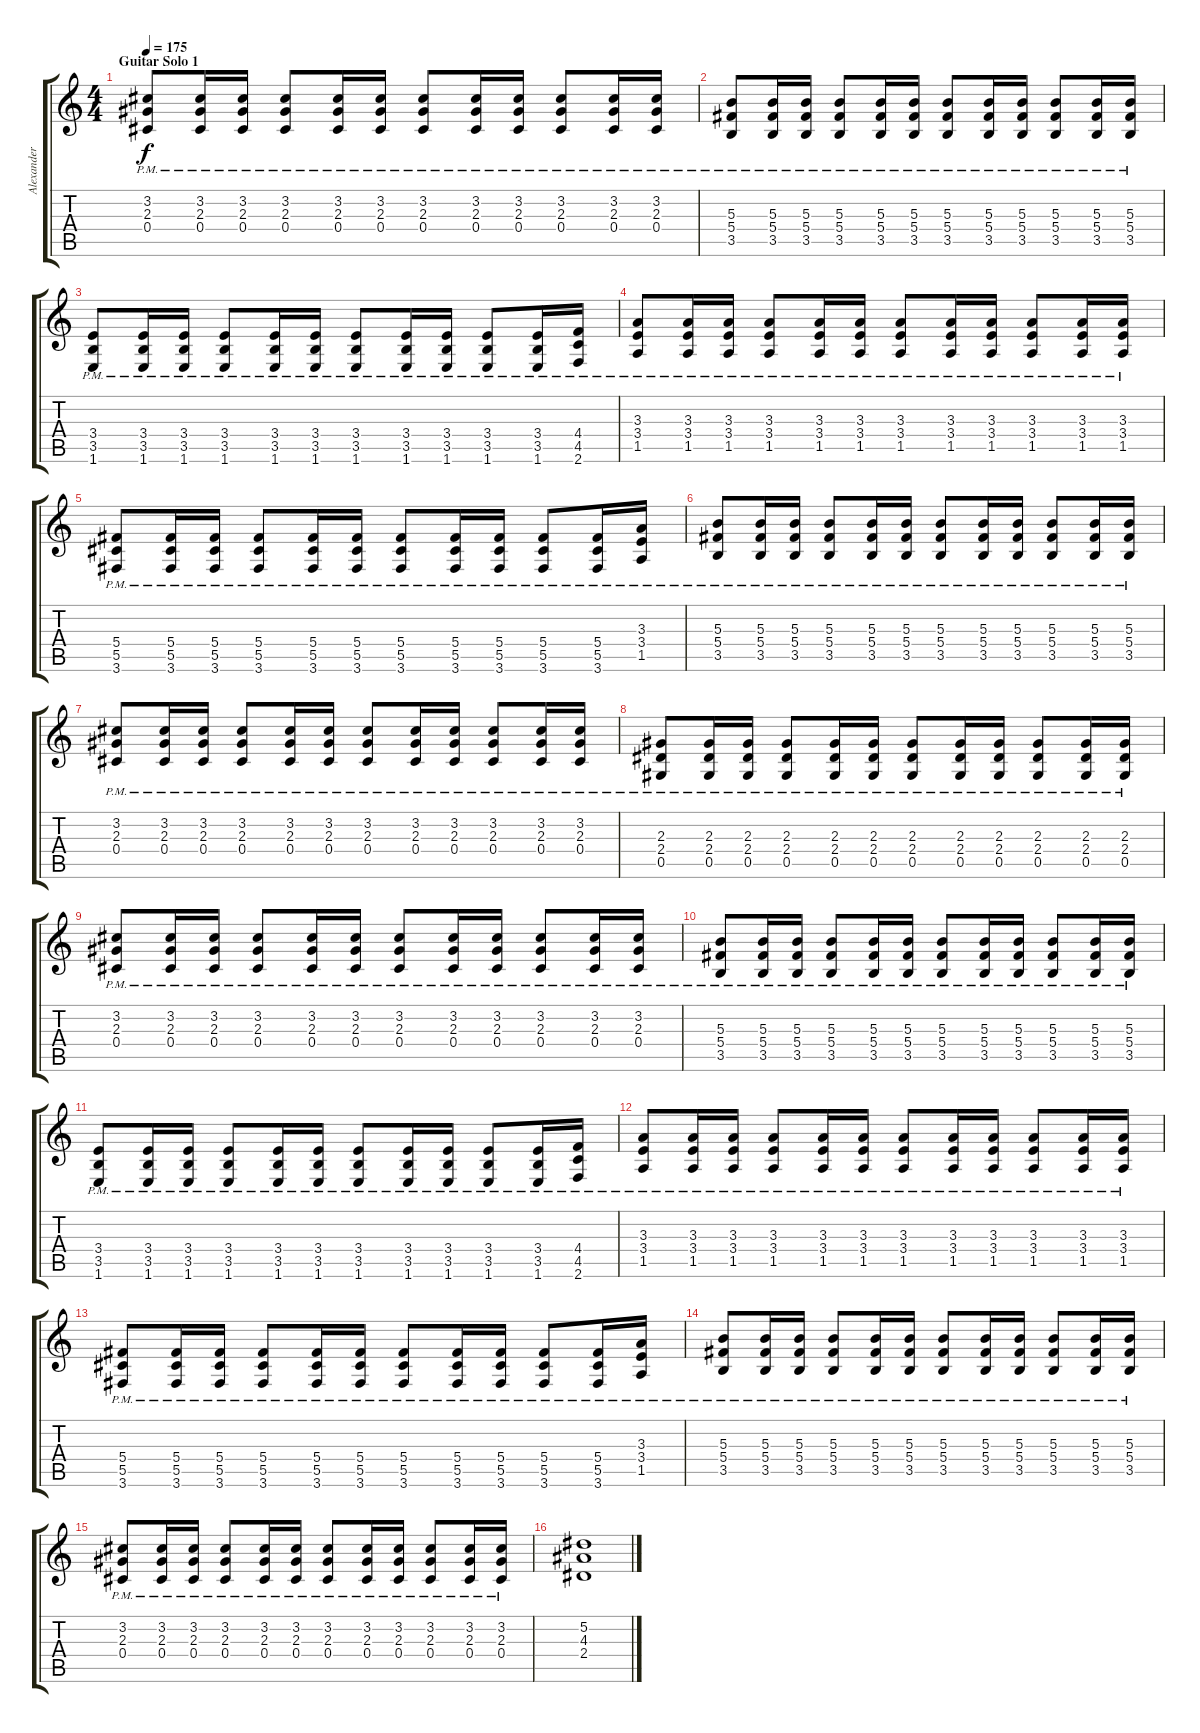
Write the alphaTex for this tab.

\track ("Alexander Kuopalla" "Alexander ") {instrument distortionguitar}
\staff {score tabs}
\tuning (Eb4 Bb3 Gb3 Db3 Ab2 Eb2) {hide}
\ts (4 4)
\section ("" "Guitar Solo 1")
\tempo 175
\clef g2
\ks c
(3.2{pm} 2.3{pm} 0.4{pm}).8{dy f} (3.2{pm} 2.3{pm} 0.4{pm}).16 (3.2{pm} 2.3{pm} 0.4{pm}).16 (3.2{pm} 2.3{pm} 0.4{pm}).8 (3.2{pm} 2.3{pm} 0.4{pm}).16 (3.2{pm} 2.3{pm} 0.4{pm}).16 (3.2{pm} 2.3{pm} 0.4{pm}).8 (3.2{pm} 2.3{pm} 0.4{pm}).16 (3.2{pm} 2.3{pm} 0.4{pm}).16 (3.2{pm} 2.3{pm} 0.4{pm}).8 (3.2{pm} 2.3{pm} 0.4{pm}).16 (3.2{pm} 2.3{pm} 0.4{pm}).16 |
(5.3{pm} 5.4{pm} 3.5{pm}).8 (5.3{pm} 5.4{pm} 3.5{pm}).16 (5.3{pm} 5.4{pm} 3.5{pm}).16 (5.3{pm} 5.4{pm} 3.5{pm}).8 (5.3{pm} 5.4{pm} 3.5{pm}).16 (5.3{pm} 5.4{pm} 3.5{pm}).16 (5.3{pm} 5.4{pm} 3.5{pm}).8 (5.3{pm} 5.4{pm} 3.5{pm}).16 (5.3{pm} 5.4{pm} 3.5{pm}).16 (5.3{pm} 5.4{pm} 3.5{pm}).8 (5.3{pm} 5.4{pm} 3.5{pm}).16 (5.3{pm} 5.4{pm} 3.5{pm}).16 |
(3.4{pm} 3.5{pm} 1.6{pm}).8 (3.4{pm} 3.5{pm} 1.6{pm}).16 (3.4{pm} 3.5{pm} 1.6{pm}).16 (3.4{pm} 3.5{pm} 1.6{pm}).8 (3.4{pm} 3.5{pm} 1.6{pm}).16 (3.4{pm} 3.5{pm} 1.6{pm}).16 (3.4{pm} 3.5{pm} 1.6{pm}).8 (3.4{pm} 3.5{pm} 1.6{pm}).16 (3.4{pm} 3.5{pm} 1.6{pm}).16 (3.4{pm} 3.5{pm} 1.6{pm}).8 (3.4{pm} 3.5{pm} 1.6{pm}).16 (4.4{pm} 4.5{pm} 2.6{pm}).16 |
(3.3{pm} 3.4{pm} 1.5{pm}).8 (3.3{pm} 3.4{pm} 1.5{pm}).16 (3.3{pm} 3.4{pm} 1.5{pm}).16 (3.3{pm} 3.4{pm} 1.5{pm}).8 (3.3{pm} 3.4{pm} 1.5{pm}).16 (3.3{pm} 3.4{pm} 1.5{pm}).16 (3.3{pm} 3.4{pm} 1.5{pm}).8 (3.3{pm} 3.4{pm} 1.5{pm}).16 (3.3{pm} 3.4{pm} 1.5{pm}).16 (3.3{pm} 3.4{pm} 1.5{pm}).8 (3.3{pm} 3.4{pm} 1.5{pm}).16 (3.3{pm} 3.4{pm} 1.5{pm}).16 |
(5.4{pm} 5.5{pm} 3.6{pm}).8 (5.4{pm} 5.5{pm} 3.6{pm}).16 (5.4{pm} 5.5{pm} 3.6{pm}).16 (5.4{pm} 5.5{pm} 3.6{pm}).8 (5.4{pm} 5.5{pm} 3.6{pm}).16 (5.4{pm} 5.5{pm} 3.6{pm}).16 (5.4{pm} 5.5{pm} 3.6{pm}).8 (5.4{pm} 5.5{pm} 3.6{pm}).16 (5.4{pm} 5.5{pm} 3.6{pm}).16 (5.4{pm} 5.5{pm} 3.6{pm}).8 (5.4{pm} 5.5{pm} 3.6{pm}).16 (3.3 3.4{pm} 1.5{pm}).16 |
(5.3{pm} 5.4{pm} 3.5{pm}).8 (5.3{pm} 5.4{pm} 3.5{pm}).16 (5.3{pm} 5.4{pm} 3.5{pm}).16 (5.3{pm} 5.4{pm} 3.5{pm}).8 (5.3{pm} 5.4{pm} 3.5{pm}).16 (5.3{pm} 5.4{pm} 3.5{pm}).16 (5.3{pm} 5.4{pm} 3.5{pm}).8 (5.3{pm} 5.4{pm} 3.5{pm}).16 (5.3{pm} 5.4{pm} 3.5{pm}).16 (5.3{pm} 5.4{pm} 3.5{pm}).8 (5.3{pm} 5.4{pm} 3.5{pm}).16 (5.3{pm} 5.4{pm} 3.5{pm}).16 |
(3.2{pm} 2.3{pm} 0.4{pm}).8 (3.2{pm} 2.3{pm} 0.4{pm}).16 (3.2{pm} 2.3{pm} 0.4{pm}).16 (3.2{pm} 2.3{pm} 0.4{pm}).8 (3.2{pm} 2.3{pm} 0.4{pm}).16 (3.2{pm} 2.3{pm} 0.4{pm}).16 (3.2{pm} 2.3{pm} 0.4{pm}).8 (3.2{pm} 2.3{pm} 0.4{pm}).16 (3.2{pm} 2.3{pm} 0.4{pm}).16 (3.2{pm} 2.3{pm} 0.4{pm}).8 (3.2{pm} 2.3{pm} 0.4{pm}).16 (3.2{pm} 2.3{pm} 0.4{pm}).16 |
(2.3{pm} 2.4{pm} 0.5{pm}).8 (2.3{pm} 2.4{pm} 0.5{pm}).16 (2.3{pm} 2.4{pm} 0.5{pm}).16 (2.3{pm} 2.4{pm} 0.5{pm}).8 (2.3{pm} 2.4{pm} 0.5{pm}).16 (2.3{pm} 2.4{pm} 0.5{pm}).16 (2.3{pm} 2.4{pm} 0.5{pm}).8 (2.3{pm} 2.4{pm} 0.5{pm}).16 (2.3{pm} 2.4{pm} 0.5{pm}).16 (2.3{pm} 2.4{pm} 0.5{pm}).8 (2.3{pm} 2.4{pm} 0.5{pm}).16 (2.3{pm} 2.4{pm} 0.5{pm}).16 |
(3.2{pm} 2.3{pm} 0.4{pm}).8 (3.2{pm} 2.3{pm} 0.4{pm}).16 (3.2{pm} 2.3{pm} 0.4{pm}).16 (3.2{pm} 2.3{pm} 0.4{pm}).8 (3.2{pm} 2.3{pm} 0.4{pm}).16 (3.2{pm} 2.3{pm} 0.4{pm}).16 (3.2{pm} 2.3{pm} 0.4{pm}).8 (3.2{pm} 2.3{pm} 0.4{pm}).16 (3.2{pm} 2.3{pm} 0.4{pm}).16 (3.2{pm} 2.3{pm} 0.4{pm}).8 (3.2{pm} 2.3{pm} 0.4{pm}).16 (3.2{pm} 2.3{pm} 0.4{pm}).16 |
(5.3{pm} 5.4{pm} 3.5{pm}).8 (5.3{pm} 5.4{pm} 3.5{pm}).16 (5.3{pm} 5.4{pm} 3.5{pm}).16 (5.3{pm} 5.4{pm} 3.5{pm}).8 (5.3{pm} 5.4{pm} 3.5{pm}).16 (5.3{pm} 5.4{pm} 3.5{pm}).16 (5.3{pm} 5.4{pm} 3.5{pm}).8 (5.3{pm} 5.4{pm} 3.5{pm}).16 (5.3{pm} 5.4{pm} 3.5{pm}).16 (5.3{pm} 5.4{pm} 3.5{pm}).8 (5.3{pm} 5.4{pm} 3.5{pm}).16 (5.3{pm} 5.4{pm} 3.5{pm}).16 |
(3.4{pm} 3.5{pm} 1.6{pm}).8 (3.4{pm} 3.5{pm} 1.6{pm}).16 (3.4{pm} 3.5{pm} 1.6{pm}).16 (3.4{pm} 3.5{pm} 1.6{pm}).8 (3.4{pm} 3.5{pm} 1.6{pm}).16 (3.4{pm} 3.5{pm} 1.6{pm}).16 (3.4{pm} 3.5{pm} 1.6{pm}).8 (3.4{pm} 3.5{pm} 1.6{pm}).16 (3.4{pm} 3.5{pm} 1.6{pm}).16 (3.4{pm} 3.5{pm} 1.6{pm}).8 (3.4{pm} 3.5{pm} 1.6{pm}).16 (4.4{pm} 4.5{pm} 2.6{pm}).16 |
(3.3{pm} 3.4{pm} 1.5{pm}).8 (3.3{pm} 3.4{pm} 1.5{pm}).16 (3.3{pm} 3.4{pm} 1.5{pm}).16 (3.3{pm} 3.4{pm} 1.5{pm}).8 (3.3{pm} 3.4{pm} 1.5{pm}).16 (3.3{pm} 3.4{pm} 1.5{pm}).16 (3.3{pm} 3.4{pm} 1.5{pm}).8 (3.3{pm} 3.4{pm} 1.5{pm}).16 (3.3{pm} 3.4{pm} 1.5{pm}).16 (3.3{pm} 3.4{pm} 1.5{pm}).8 (3.3{pm} 3.4{pm} 1.5{pm}).16 (3.3{pm} 3.4{pm} 1.5{pm}).16 |
(5.4{pm} 5.5{pm} 3.6{pm}).8 (5.4{pm} 5.5{pm} 3.6{pm}).16 (5.4{pm} 5.5{pm} 3.6{pm}).16 (5.4{pm} 5.5{pm} 3.6{pm}).8 (5.4{pm} 5.5{pm} 3.6{pm}).16 (5.4{pm} 5.5{pm} 3.6{pm}).16 (5.4{pm} 5.5{pm} 3.6{pm}).8 (5.4{pm} 5.5{pm} 3.6{pm}).16 (5.4{pm} 5.5{pm} 3.6{pm}).16 (5.4{pm} 5.5{pm} 3.6{pm}).8 (5.4{pm} 5.5{pm} 3.6{pm}).16 (3.3 3.4{pm} 1.5{pm}).16 |
(5.3{pm} 5.4{pm} 3.5{pm}).8 (5.3{pm} 5.4{pm} 3.5{pm}).16 (5.3{pm} 5.4{pm} 3.5{pm}).16 (5.3{pm} 5.4{pm} 3.5{pm}).8 (5.3{pm} 5.4{pm} 3.5{pm}).16 (5.3{pm} 5.4{pm} 3.5{pm}).16 (5.3{pm} 5.4{pm} 3.5{pm}).8 (5.3{pm} 5.4{pm} 3.5{pm}).16 (5.3{pm} 5.4{pm} 3.5{pm}).16 (5.3{pm} 5.4{pm} 3.5{pm}).8 (5.3{pm} 5.4{pm} 3.5{pm}).16 (5.3{pm} 5.4{pm} 3.5{pm}).16 |
(3.2{pm} 2.3{pm} 0.4{pm}).8 (3.2{pm} 2.3{pm} 0.4{pm}).16 (3.2{pm} 2.3{pm} 0.4{pm}).16 (3.2{pm} 2.3{pm} 0.4{pm}).8 (3.2{pm} 2.3{pm} 0.4{pm}).16 (3.2{pm} 2.3{pm} 0.4{pm}).16 (3.2{pm} 2.3{pm} 0.4{pm}).8 (3.2{pm} 2.3{pm} 0.4{pm}).16 (3.2{pm} 2.3{pm} 0.4{pm}).16 (3.2{pm} 2.3{pm} 0.4{pm}).8 (3.2{pm} 2.3{pm} 0.4{pm}).16 (3.2{pm} 2.3{pm} 0.4{pm}).16 |
(5.2 4.3 2.4).1
